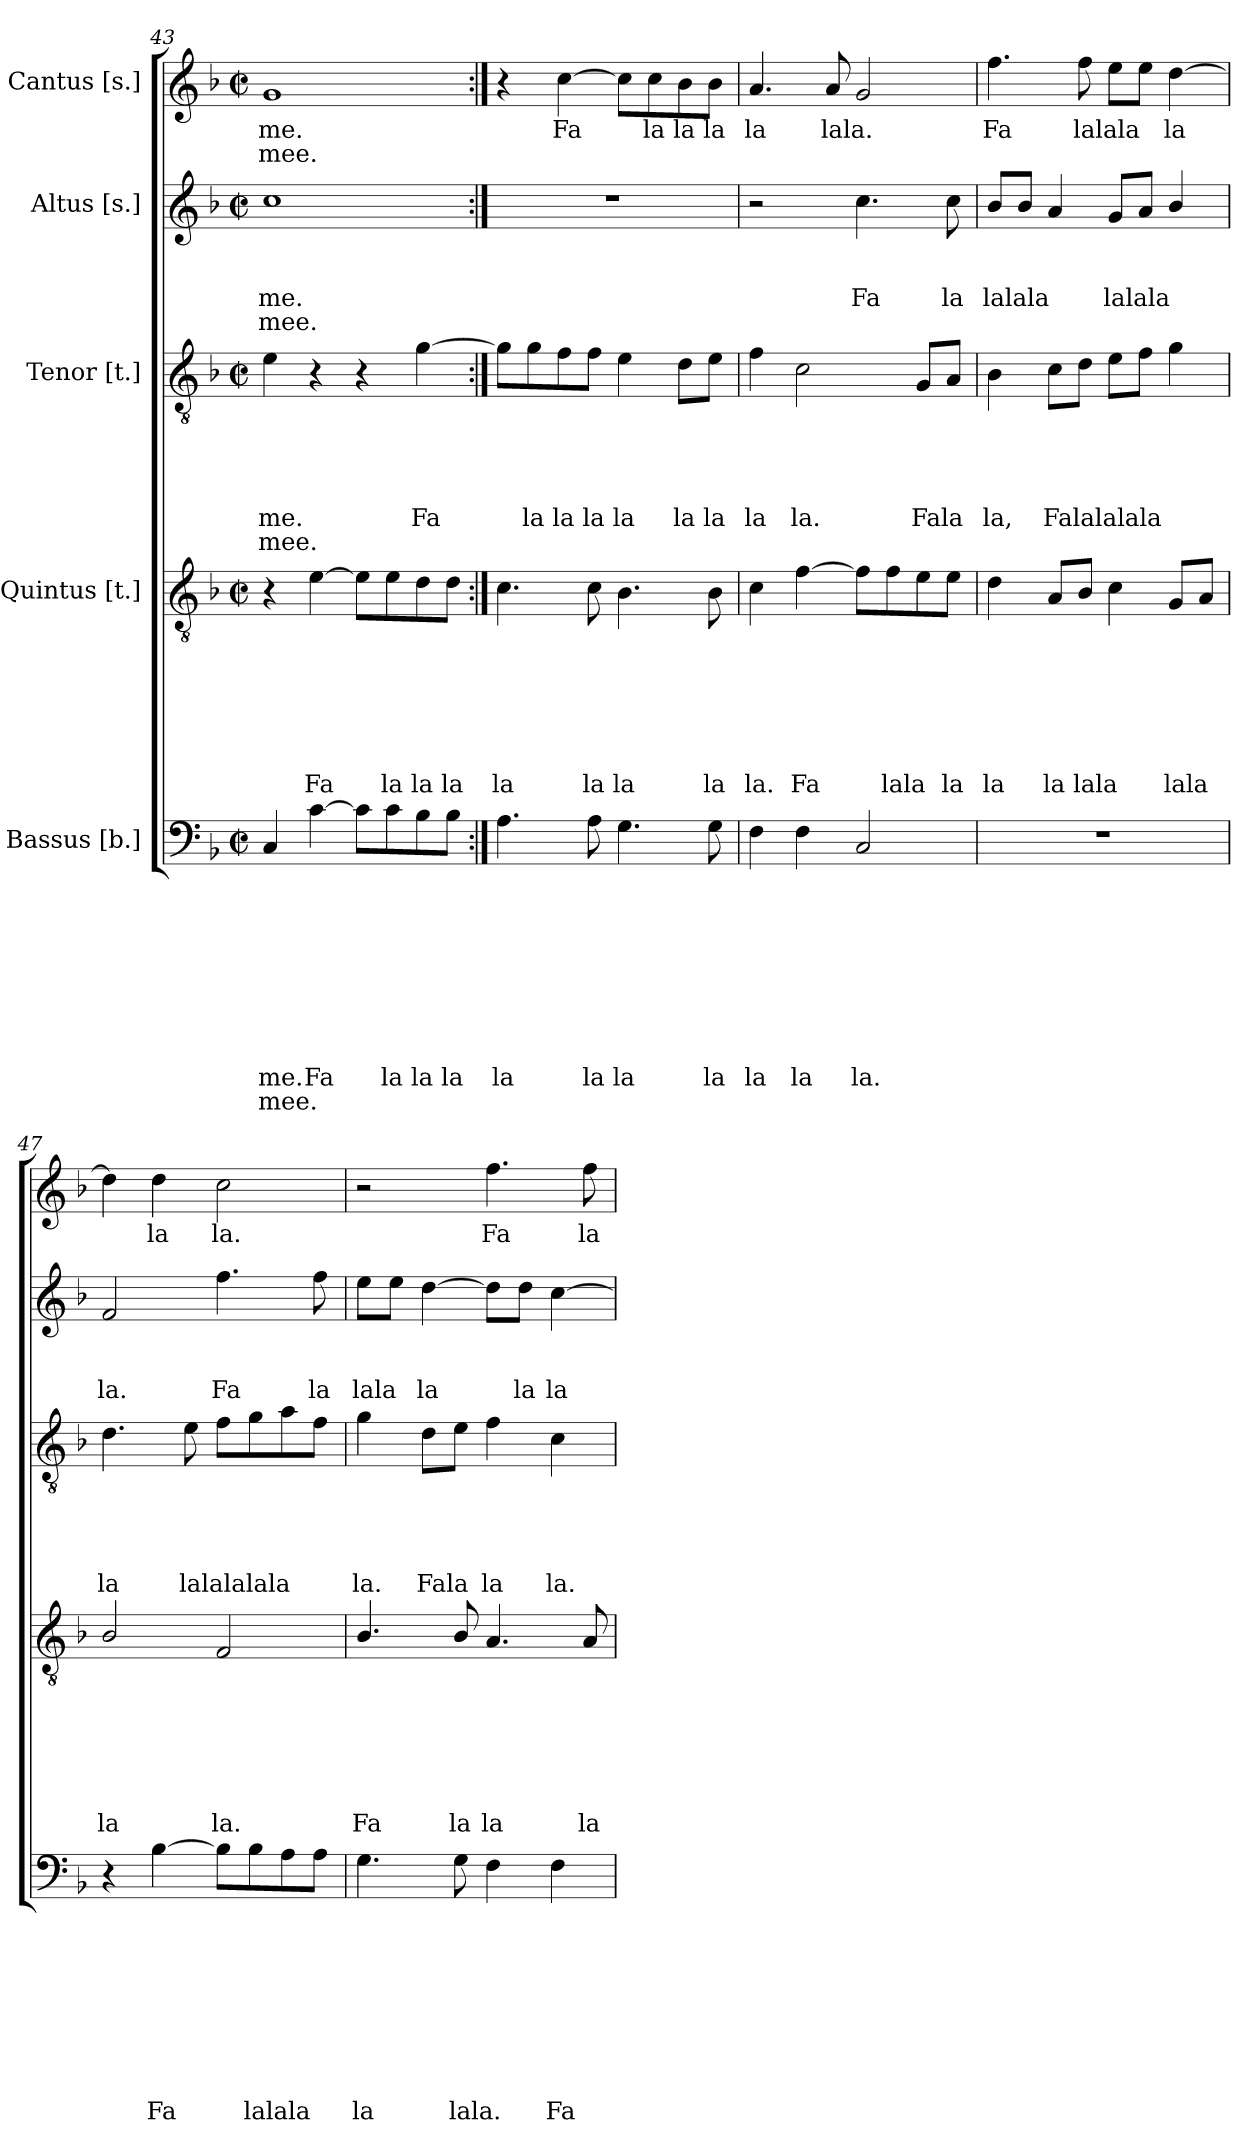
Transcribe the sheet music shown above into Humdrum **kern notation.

**kern	**text	**text	**text	**text	**text	**text	**text	**text	**text	**text	**kern	**text	**text	**text	**text	**text	**text	**text	**kern	**text	**text	**text	**text	**text	**text	**kern	**text	**text	**text	**text	**kern	**text	**text
*part5	*part5	*part5	*part5	*part5	*part5	*part5	*part5	*part5	*part5	*part5	*part4	*part4	*part4	*part4	*part4	*part4	*part4	*part4	*part3	*part3	*part3	*part3	*part3	*part3	*part3	*part2	*part2	*part2	*part2	*part2	*part1	*part1	*part1
*staff5	*staff5	*staff5	*staff5	*staff5	*staff5	*staff5	*staff5	*staff5	*staff5	*staff5	*staff4	*staff4	*staff4	*staff4	*staff4	*staff4	*staff4	*staff4	*staff3	*staff3	*staff3	*staff3	*staff3	*staff3	*staff3	*staff2	*staff2	*staff2	*staff2	*staff2	*staff1	*staff1	*staff1
*I"Bassus [b.]	*	*	*	*	*	*	*	*	*	*	*I"Quintus [t.]	*	*	*	*	*	*	*	*I"Tenor [t.]	*	*	*	*	*	*	*I"Altus [s.]	*	*	*	*	*I"Cantus [s.]	*	*
*clefF4	*	*	*	*	*	*	*	*	*	*	*clefGv2	*	*	*	*	*	*	*	*clefGv2	*	*	*	*	*	*	*clefG2	*	*	*	*	*clefG2	*	*
*k[b-]	*	*	*	*	*	*	*	*	*	*	*k[b-]	*	*	*	*	*	*	*	*k[b-]	*	*	*	*	*	*	*k[b-]	*	*	*	*	*k[b-]	*	*
*F:	*	*	*	*	*	*	*	*	*	*	*F:	*	*	*	*	*	*	*	*F:	*	*	*	*	*	*	*F:	*	*	*	*	*F:	*	*
*M2/2	*	*	*	*	*	*	*	*	*	*	*M2/2	*	*	*	*	*	*	*	*M2/2	*	*	*	*	*	*	*M2/2	*	*	*	*	*M2/2	*	*
*met(c|)	*	*	*	*	*	*	*	*	*	*	*met(c|)	*	*	*	*	*	*	*	*met(c|)	*	*	*	*	*	*	*met(c|)	*	*	*	*	*met(c|)	*	*
=43	=43	=43	=43	=43	=43	=43	=43	=43	=43	=43	=43	=43	=43	=43	=43	=43	=43	=43	=43	=43	=43	=43	=43	=43	=43	=43	=43	=43	=43	=43	=43	=43	=43
!	!	!	!	!	!	!	!	!	!LO:LY:b	!LO:LY:b	!	!	!	!	!	!	!	!	!	!	!	!	!	!LO:LY:b	!LO:LY:b	!	!	!	!LO:LY:b	!LO:LY:b	!	!LO:LY:b	!LO:LY:b
4C/	.	.	.	.	.	.	.	.	me.	mee.	4r	.	.	.	.	.	.	.	4e\	.	.	.	.	me.	mee.	1cc	.	.	me.	mee.	1g	me.	mee.
!	!	!	!	!	!	!	!	!	!LO:LY:b	!	!	!	!	!	!	!	!	!LO:LY:b	!	!	!	!	!	!	!	!	!	!	!	!	!	!	!
[>4c\	.	.	.	.	.	.	.	.	Fa	.	[>4e\	.	.	.	.	.	.	Fa	4r	.	.	.	.	.	.	.	.	.	.	.	.	.	.
8c\L]	.	.	.	.	.	.	.	.	.	.	8e\L]	.	.	.	.	.	.	.	4r	.	.	.	.	.	.	.	.	.	.	.	.	.	.
!	!	!	!	!	!	!	!	!	!LO:LY:b	!	!	!	!	!	!	!	!	!LO:LY:b	!	!	!	!	!	!	!	!	!	!	!	!	!	!	!
8c\	.	.	.	.	.	.	.	.	la	.	8e\	.	.	.	.	.	.	la	.	.	.	.	.	.	.	.	.	.	.	.	.	.	.
!	!	!	!	!	!	!	!	!	!LO:LY:b	!	!	!	!	!	!	!	!	!LO:LY:b	!	!	!	!	!	!LO:LY:b	!	!	!	!	!	!	!	!	!
8B-\	.	.	.	.	.	.	.	.	la	.	8d\	.	.	.	.	.	.	la	[>4g\	.	.	.	.	Fa	.	.	.	.	.	.	.	.	.
!	!	!	!	!	!	!	!	!	!LO:LY:b	!	!	!	!	!	!	!	!	!LO:LY:b	!	!	!	!	!	!	!	!	!	!	!	!	!	!	!
8B-\J	.	.	.	.	.	.	.	.	la	.	8d\J	.	.	.	.	.	.	la	.	.	.	.	.	.	.	.	.	.	.	.	.	.	.
=44:|!	=44:|!	=44:|!	=44:|!	=44:|!	=44:|!	=44:|!	=44:|!	=44:|!	=44:|!	=44:|!	=44:|!	=44:|!	=44:|!	=44:|!	=44:|!	=44:|!	=44:|!	=44:|!	=44:|!	=44:|!	=44:|!	=44:|!	=44:|!	=44:|!	=44:|!	=44:|!	=44:|!	=44:|!	=44:|!	=44:|!	=44:|!	=44:|!	=44:|!
!	!	!	!	!	!	!	!	!	!LO:LY:b	!	!	!	!	!	!	!	!	!LO:LY:b	!	!	!	!	!	!	!	!	!	!	!	!	!	!	!
4.A\	.	.	.	.	.	.	.	.	la	.	4.c\	.	.	.	.	.	.	la	8g\L]	.	.	.	.	.	.	1r	.	.	.	.	4r	.	.
!	!	!	!	!	!	!	!	!	!	!	!	!	!	!	!	!	!	!	!	!	!	!	!	!LO:LY:b	!	!	!	!	!	!	!	!	!
.	.	.	.	.	.	.	.	.	.	.	.	.	.	.	.	.	.	.	8g\	.	.	.	.	la	.	.	.	.	.	.	.	.	.
!	!	!	!	!	!	!	!	!	!	!	!	!	!	!	!	!	!	!	!	!	!	!	!	!LO:LY:b	!	!	!	!	!	!	!	!LO:LY:b	!
.	.	.	.	.	.	.	.	.	.	.	.	.	.	.	.	.	.	.	8f\	.	.	.	.	la	.	.	.	.	.	.	[>4cc\	Fa	.
!	!	!	!	!	!	!	!	!	!LO:LY:b	!	!	!	!	!	!	!	!	!LO:LY:b	!	!	!	!	!	!LO:LY:b	!	!	!	!	!	!	!	!	!
8A\	.	.	.	.	.	.	.	.	la	.	8c\	.	.	.	.	.	.	la	8f\J	.	.	.	.	la	.	.	.	.	.	.	.	.	.
!	!	!	!	!	!	!	!	!	!LO:LY:b	!	!	!	!	!	!	!	!	!LO:LY:b	!	!	!	!	!	!LO:LY:b	!	!	!	!	!	!	!	!	!
4.G\	.	.	.	.	.	.	.	.	la	.	4.B-\	.	.	.	.	.	.	la	4e\	.	.	.	.	la	.	.	.	.	.	.	8cc\L]	.	.
!	!	!	!	!	!	!	!	!	!	!	!	!	!	!	!	!	!	!	!	!	!	!	!	!	!	!	!	!	!	!	!	!LO:LY:b	!
.	.	.	.	.	.	.	.	.	.	.	.	.	.	.	.	.	.	.	.	.	.	.	.	.	.	.	.	.	.	.	8cc\	la	.
!	!	!	!	!	!	!	!	!	!	!	!	!	!	!	!	!	!	!	!	!	!	!	!	!LO:LY:b	!	!	!	!	!	!	!	!LO:LY:b	!
.	.	.	.	.	.	.	.	.	.	.	.	.	.	.	.	.	.	.	8d\L	.	.	.	.	la	.	.	.	.	.	.	8b-\	la	.
!	!	!	!	!	!	!	!	!	!LO:LY:b	!	!	!	!	!	!	!	!	!LO:LY:b	!	!	!	!	!	!LO:LY:b	!	!	!	!	!	!	!	!LO:LY:b	!
8G\	.	.	.	.	.	.	.	.	la	.	8B-\	.	.	.	.	.	.	la	8e\J	.	.	.	.	la	.	.	.	.	.	.	8b-\J	la	.
!!LO:LB:g=z
=45	=45	=45	=45	=45	=45	=45	=45	=45	=45	=45	=45	=45	=45	=45	=45	=45	=45	=45	=45	=45	=45	=45	=45	=45	=45	=45	=45	=45	=45	=45	=45	=45	=45
!	!	!	!	!	!	!	!	!	!LO:LY:b	!	!	!	!	!	!	!	!	!LO:LY:b	!	!	!	!	!	!LO:LY:b	!	!	!	!	!	!	!	!LO:LY:b	!
4F\	.	.	.	.	.	.	.	.	la	.	4c\	.	.	.	.	.	.	la.	4f\	.	.	.	.	la	.	2r	.	.	.	.	4.a/	la	.
!	!	!	!	!	!	!	!	!	!LO:LY:b	!	!	!	!	!	!	!	!	!LO:LY:b	!	!	!	!	!	!LO:LY:b	!	!	!	!	!	!	!	!	!
4F\	.	.	.	.	.	.	.	.	la	.	[>4f\	.	.	.	.	.	.	Fa	2c\	.	.	.	.	la.	.	.	.	.	.	.	.	.	.
!	!	!	!	!	!	!	!	!	!	!	!	!	!	!	!	!	!	!	!	!	!	!	!	!	!	!	!	!	!	!	!	!LO:LY:b	!
.	.	.	.	.	.	.	.	.	.	.	.	.	.	.	.	.	.	.	.	.	.	.	.	.	.	.	.	.	.	.	8a/	lala.	.
!	!	!	!	!	!	!	!	!	!LO:LY:b	!	!	!	!	!	!	!	!	!	!	!	!	!	!	!	!	!	!	!	!LO:LY:b	!	!	!	!
2C/	.	.	.	.	.	.	.	.	la.	.	8f\L]	.	.	.	.	.	.	.	.	.	.	.	.	.	.	4.cc\	.	.	Fa	.	2g/	.	.
!	!	!	!	!	!	!	!	!	!	!	!	!	!	!	!	!	!	!LO:LY:b	!	!	!	!	!	!	!	!	!	!	!	!	!	!	!
.	.	.	.	.	.	.	.	.	.	.	8f\	.	.	.	.	.	.	lala	.	.	.	.	.	.	.	.	.	.	.	.	.	.	.
!	!	!	!	!	!	!	!	!	!	!	!	!	!	!	!	!	!	!	!	!	!	!	!	!LO:LY:b	!	!	!	!	!	!	!	!	!
.	.	.	.	.	.	.	.	.	.	.	8e\	.	.	.	.	.	.	.	8G/L	.	.	.	.	Fala	.	.	.	.	.	.	.	.	.
!	!	!	!	!	!	!	!	!	!	!	!	!	!	!	!	!	!	!LO:LY:b	!	!	!	!	!	!	!	!	!	!	!LO:LY:b	!	!	!	!
.	.	.	.	.	.	.	.	.	.	.	8e\J	.	.	.	.	.	.	la	8A/J	.	.	.	.	.	.	8cc\	.	.	la	.	.	.	.
=46	=46	=46	=46	=46	=46	=46	=46	=46	=46	=46	=46	=46	=46	=46	=46	=46	=46	=46	=46	=46	=46	=46	=46	=46	=46	=46	=46	=46	=46	=46	=46	=46	=46
!	!	!	!	!	!	!	!	!	!	!	!	!	!	!	!	!	!	!LO:LY:b	!	!	!	!	!	!LO:LY:b	!	!	!	!	!LO:LY:b	!	!	!LO:LY:b	!
1r	.	.	.	.	.	.	.	.	.	.	4d\	.	.	.	.	.	.	la	4B-\	.	.	.	.	la,	.	8b-/L	.	.	lalala	.	4.ff\	Fa	.
.	.	.	.	.	.	.	.	.	.	.	.	.	.	.	.	.	.	.	.	.	.	.	.	.	.	8b-/J	.	.	.	.	.	.	.
!	!	!	!	!	!	!	!	!	!	!	!	!	!	!	!	!	!	!LO:LY:b	!	!	!	!	!	!LO:LY:b	!	!	!	!	!	!	!	!	!
.	.	.	.	.	.	.	.	.	.	.	8A/L	.	.	.	.	.	.	la	8c\L	.	.	.	.	Falalalala	.	4a/	.	.	.	.	.	.	.
!	!	!	!	!	!	!	!	!	!	!	!	!	!	!	!	!	!	!LO:LY:b	!	!	!	!	!	!	!	!	!	!	!	!	!	!LO:LY:b	!
.	.	.	.	.	.	.	.	.	.	.	8B-/J	.	.	.	.	.	.	lala	8d\J	.	.	.	.	.	.	.	.	.	.	.	8ff\	lalala	.
!	!	!	!	!	!	!	!	!	!	!	!	!	!	!	!	!	!	!	!	!	!	!	!	!	!	!	!	!	!LO:LY:b	!	!	!	!
.	.	.	.	.	.	.	.	.	.	.	4c\	.	.	.	.	.	.	.	8e\L	.	.	.	.	.	.	8g/L	.	.	lalala	.	8ee\L	.	.
.	.	.	.	.	.	.	.	.	.	.	.	.	.	.	.	.	.	.	8f\J	.	.	.	.	.	.	8a/J	.	.	.	.	8ee\J	.	.
!	!	!	!	!	!	!	!	!	!	!	!	!	!	!	!	!	!	!LO:LY:b	!	!	!	!	!	!	!	!	!	!	!	!	!	!LO:LY:b	!
.	.	.	.	.	.	.	.	.	.	.	8G/L	.	.	.	.	.	.	lala	4g\	.	.	.	.	.	.	4b-/	.	.	.	.	[>4dd\	la	.
.	.	.	.	.	.	.	.	.	.	.	8A/J	.	.	.	.	.	.	.	.	.	.	.	.	.	.	.	.	.	.	.	.	.	.
=47	=47	=47	=47	=47	=47	=47	=47	=47	=47	=47	=47	=47	=47	=47	=47	=47	=47	=47	=47	=47	=47	=47	=47	=47	=47	=47	=47	=47	=47	=47	=47	=47	=47
!	!	!	!	!	!	!	!	!	!	!	!	!	!	!	!	!	!	!LO:LY:b	!	!	!	!	!	!LO:LY:b	!	!	!	!	!LO:LY:b	!	!	!	!
4r	.	.	.	.	.	.	.	.	.	.	2B-/	.	.	.	.	.	.	la	4.d\	.	.	.	.	la	.	2f/	.	.	la.	.	4dd\]	.	.
!	!	!	!	!	!	!	!	!	!LO:LY:b	!	!	!	!	!	!	!	!	!	!	!	!	!	!	!	!	!	!	!	!	!	!	!LO:LY:b	!
[>4B-\	.	.	.	.	.	.	.	.	Fa	.	.	.	.	.	.	.	.	.	.	.	.	.	.	.	.	.	.	.	.	.	4dd\	la	.
!	!	!	!	!	!	!	!	!	!	!	!	!	!	!	!	!	!	!	!	!	!	!	!	!LO:LY:b	!	!	!	!	!	!	!	!	!
.	.	.	.	.	.	.	.	.	.	.	.	.	.	.	.	.	.	.	8e\	.	.	.	.	lalalalala	.	.	.	.	.	.	.	.	.
!	!	!	!	!	!	!	!	!	!	!	!	!	!	!	!	!	!	!LO:LY:b	!	!	!	!	!	!	!	!	!	!	!LO:LY:b	!	!	!LO:LY:b	!
8B-\L]	.	.	.	.	.	.	.	.	.	.	2F/	.	.	.	.	.	.	la.	8f\L	.	.	.	.	.	.	4.ff\	.	.	Fa	.	2cc\	la.	.
!	!	!	!	!	!	!	!	!	!LO:LY:b	!	!	!	!	!	!	!	!	!	!	!	!	!	!	!	!	!	!	!	!	!	!	!	!
8B-\	.	.	.	.	.	.	.	.	lalala	.	.	.	.	.	.	.	.	.	8g\	.	.	.	.	.	.	.	.	.	.	.	.	.	.
8A\	.	.	.	.	.	.	.	.	.	.	.	.	.	.	.	.	.	.	8a\	.	.	.	.	.	.	.	.	.	.	.	.	.	.
!	!	!	!	!	!	!	!	!	!	!	!	!	!	!	!	!	!	!	!	!	!	!	!	!	!	!	!	!	!LO:LY:b	!	!	!	!
8A\J	.	.	.	.	.	.	.	.	.	.	.	.	.	.	.	.	.	.	8f\J	.	.	.	.	.	.	8ff\	.	.	la	.	.	.	.
=48	=48	=48	=48	=48	=48	=48	=48	=48	=48	=48	=48	=48	=48	=48	=48	=48	=48	=48	=48	=48	=48	=48	=48	=48	=48	=48	=48	=48	=48	=48	=48	=48	=48
!	!	!	!	!	!	!	!	!	!LO:LY:b	!	!	!	!	!	!	!	!	!LO:LY:b	!	!	!	!	!	!LO:LY:b	!	!	!	!	!LO:LY:b	!	!	!	!
4.G\	.	.	.	.	.	.	.	.	la	.	4.B-/	.	.	.	.	.	.	Fa	4g\	.	.	.	.	la.	.	8ee\L	.	.	lala	.	2r	.	.
.	.	.	.	.	.	.	.	.	.	.	.	.	.	.	.	.	.	.	.	.	.	.	.	.	.	8ee\J	.	.	.	.	.	.	.
!	!	!	!	!	!	!	!	!	!	!	!	!	!	!	!	!	!	!	!	!	!	!	!	!LO:LY:b	!	!	!	!	!LO:LY:b	!	!	!	!
.	.	.	.	.	.	.	.	.	.	.	.	.	.	.	.	.	.	.	8d\L	.	.	.	.	Fala	.	[>4dd\	.	.	la	.	.	.	.
!	!	!	!	!	!	!	!	!	!LO:LY:b	!	!	!	!	!	!	!	!	!LO:LY:b	!	!	!	!	!	!	!	!	!	!	!	!	!	!	!
8G\	.	.	.	.	.	.	.	.	lala.	.	8B-/	.	.	.	.	.	.	la	8e\J	.	.	.	.	.	.	.	.	.	.	.	.	.	.
!	!	!	!	!	!	!	!	!	!	!	!	!	!	!	!	!	!	!LO:LY:b	!	!	!	!	!	!LO:LY:b	!	!	!	!	!	!	!	!LO:LY:b	!
4F\	.	.	.	.	.	.	.	.	.	.	4.A/	.	.	.	.	.	.	la	4f\	.	.	.	.	la	.	8dd\L]	.	.	.	.	4.ff\	Fa	.
!	!	!	!	!	!	!	!	!	!	!	!	!	!	!	!	!	!	!	!	!	!	!	!	!	!	!	!	!	!LO:LY:b	!	!	!	!
.	.	.	.	.	.	.	.	.	.	.	.	.	.	.	.	.	.	.	.	.	.	.	.	.	.	8dd\J	.	.	la	.	.	.	.
!	!	!	!	!	!	!	!	!	!LO:LY:b	!	!	!	!	!	!	!	!	!	!	!	!	!	!	!LO:LY:b	!	!	!	!	!LO:LY:b	!	!	!	!
4F\	.	.	.	.	.	.	.	.	Fa	.	.	.	.	.	.	.	.	.	4c\	.	.	.	.	la.	.	[>4cc\	.	.	la	.	.	.	.
!	!	!	!	!	!	!	!	!	!	!	!	!	!	!	!	!	!	!LO:LY:b	!	!	!	!	!	!	!	!	!	!	!	!	!	!LO:LY:b	!
.	.	.	.	.	.	.	.	.	.	.	8A/	.	.	.	.	.	.	la	.	.	.	.	.	.	.	.	.	.	.	.	8ff\	la	.
=	=	=	=	=	=	=	=	=	=	=	=	=	=	=	=	=	=	=	=	=	=	=	=	=	=	=	=	=	=	=	=	=	=
*-	*-	*-	*-	*-	*-	*-	*-	*-	*-	*-	*-	*-	*-	*-	*-	*-	*-	*-	*-	*-	*-	*-	*-	*-	*-	*-	*-	*-	*-	*-	*-	*-	*-
